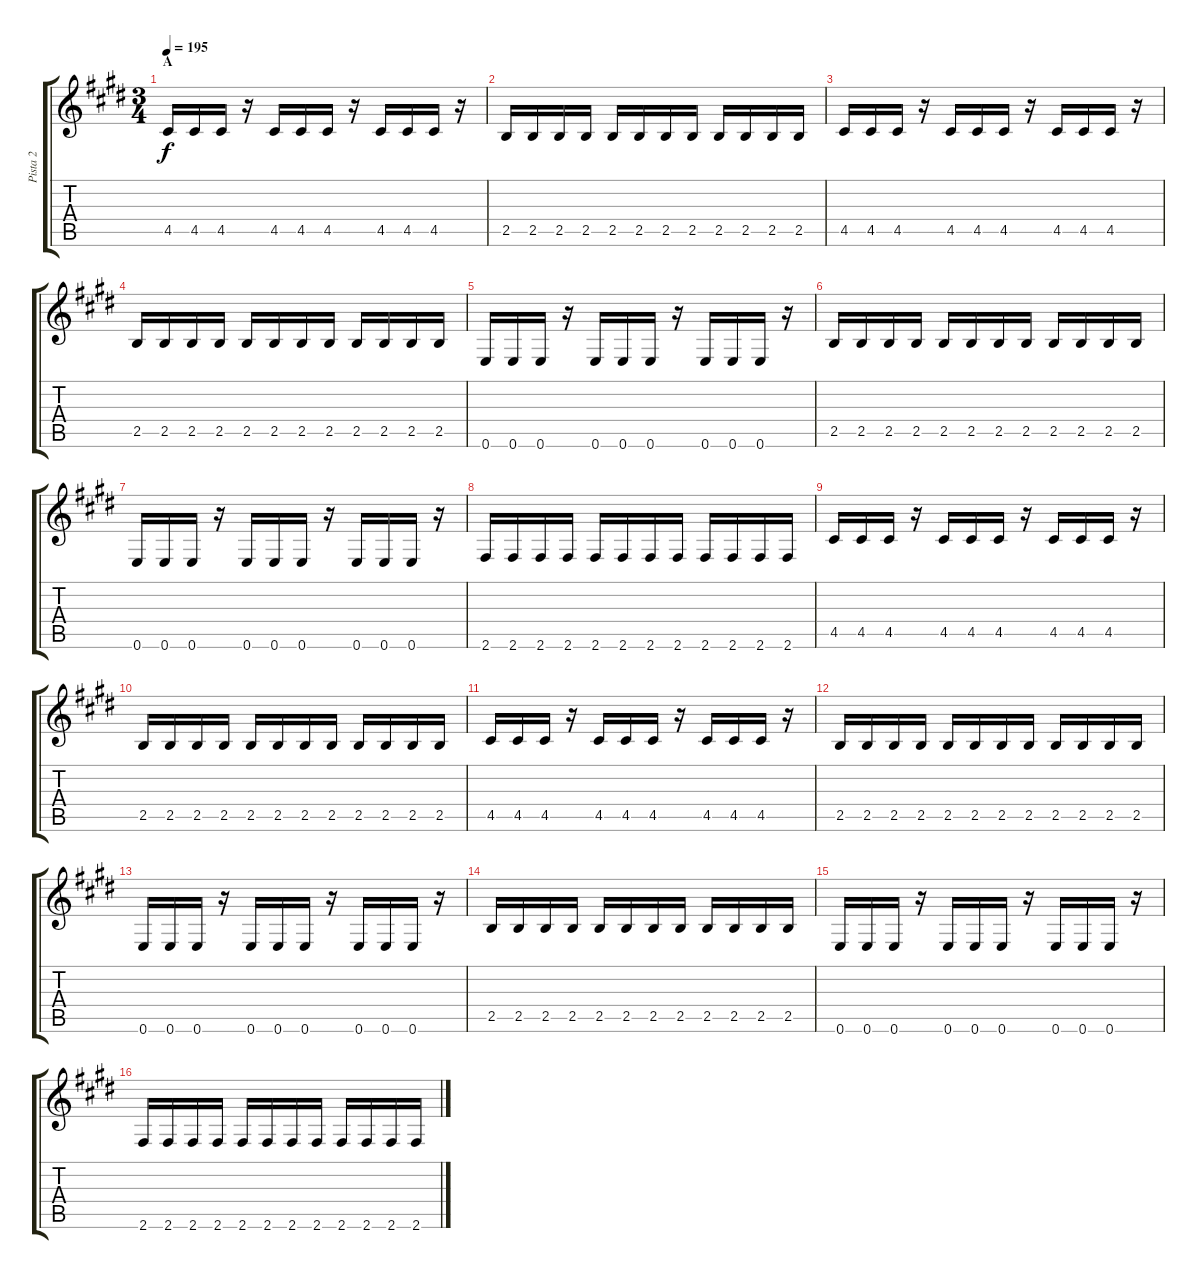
\track ("Pista 2" "Pista 2") {instrument distortionguitar}
\staff {score tabs}
\tuning (E4 B3 G3 D3 A2 E2) {hide}
\ts (3 4)
\section ("" "A")
\tempo 195
\clef g2
\ks e
4.5.16{dy f} 4.5.16 4.5.16 r.16 4.5.16 4.5.16 4.5.16 r.16 4.5.16 4.5.16 4.5.16 r.16 |
2.5.16 2.5.16 2.5.16 2.5.16 2.5.16 2.5.16 2.5.16 2.5.16 2.5.16 2.5.16 2.5.16 2.5.16 |
4.5.16 4.5.16 4.5.16 r.16 4.5.16 4.5.16 4.5.16 r.16 4.5.16 4.5.16 4.5.16 r.16 |
2.5.16 2.5.16 2.5.16 2.5.16 2.5.16 2.5.16 2.5.16 2.5.16 2.5.16 2.5.16 2.5.16 2.5.16 |
0.6.16 0.6.16 0.6.16 r.16 0.6.16 0.6.16 0.6.16 r.16 0.6.16 0.6.16 0.6.16 r.16 |
2.5.16 2.5.16 2.5.16 2.5.16 2.5.16 2.5.16 2.5.16 2.5.16 2.5.16 2.5.16 2.5.16 2.5.16 |
0.6.16 0.6.16 0.6.16 r.16 0.6.16 0.6.16 0.6.16 r.16 0.6.16 0.6.16 0.6.16 r.16 |
2.6.16 2.6.16 2.6.16 2.6.16 2.6.16 2.6.16 2.6.16 2.6.16 2.6.16 2.6.16 2.6.16 2.6.16 |
4.5.16 4.5.16 4.5.16 r.16 4.5.16 4.5.16 4.5.16 r.16 4.5.16 4.5.16 4.5.16 r.16 |
2.5.16 2.5.16 2.5.16 2.5.16 2.5.16 2.5.16 2.5.16 2.5.16 2.5.16 2.5.16 2.5.16 2.5.16 |
4.5.16 4.5.16 4.5.16 r.16 4.5.16 4.5.16 4.5.16 r.16 4.5.16 4.5.16 4.5.16 r.16 |
2.5.16 2.5.16 2.5.16 2.5.16 2.5.16 2.5.16 2.5.16 2.5.16 2.5.16 2.5.16 2.5.16 2.5.16 |
0.6.16 0.6.16 0.6.16 r.16 0.6.16 0.6.16 0.6.16 r.16 0.6.16 0.6.16 0.6.16 r.16 |
2.5.16 2.5.16 2.5.16 2.5.16 2.5.16 2.5.16 2.5.16 2.5.16 2.5.16 2.5.16 2.5.16 2.5.16 |
0.6.16 0.6.16 0.6.16 r.16 0.6.16 0.6.16 0.6.16 r.16 0.6.16 0.6.16 0.6.16 r.16 |
2.6.16 2.6.16 2.6.16 2.6.16 2.6.16 2.6.16 2.6.16 2.6.16 2.6.16 2.6.16 2.6.16 2.6.16
